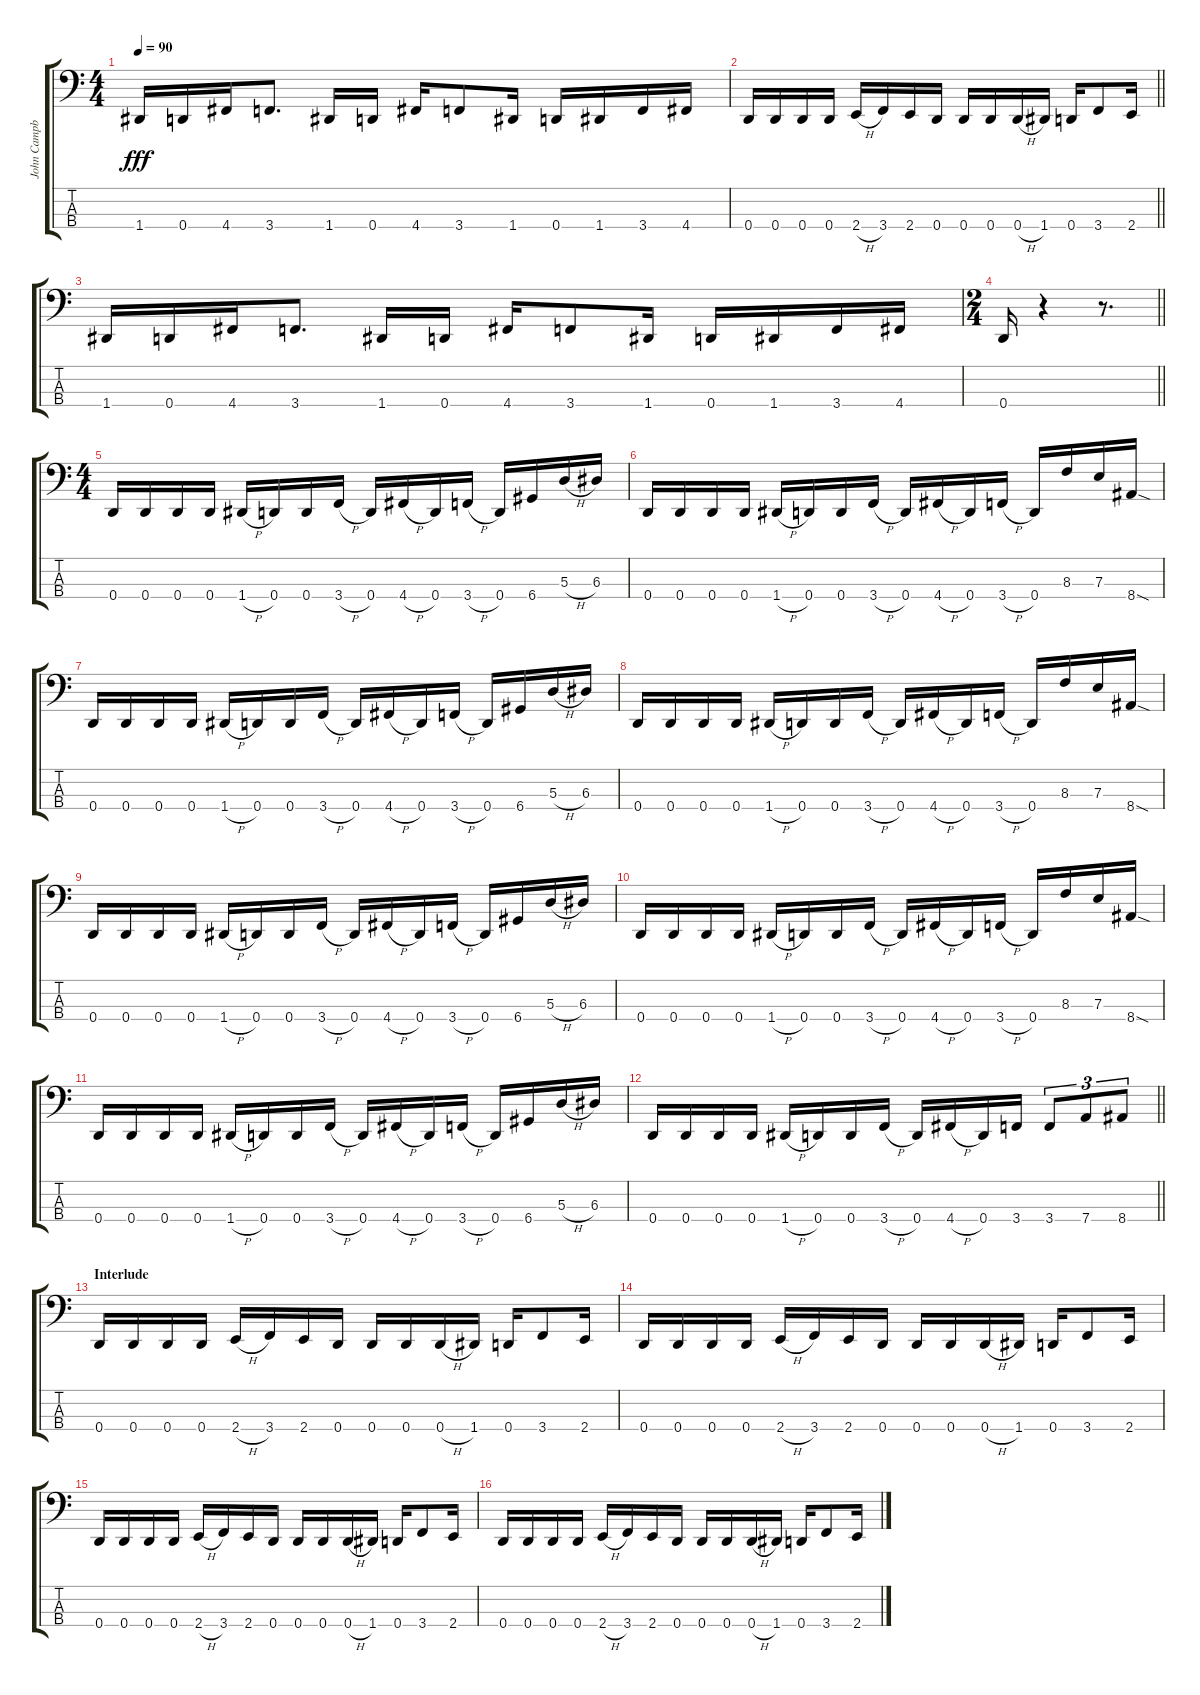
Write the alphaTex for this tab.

\track ("John Campbell" "John Campb") {instrument electricbasspick}
\staff {score tabs}
\tuning (G2 D2 A1 D1) {hide}
\ts (4 4)
\tempo 90
\clef f4
\ks c
1.4.16{dy fff} 0.4.16 4.4.16 3.4.8{d} 1.4.16 0.4.16 4.4.16 3.4.8 1.4.16 0.4.16 1.4.16 3.4.16 4.4.16 |
\barLineRight lightlight
0.4.16 0.4.16 0.4.16 0.4.16 2.4{h}.16 3.4.16 2.4.16 0.4.16 0.4.16 0.4.16 0.4{h}.16 1.4.16 0.4.16 3.4.8 2.4.16 |
1.4.16 0.4.16 4.4.16 3.4.8{d} 1.4.16 0.4.16 4.4.16 3.4.8 1.4.16 0.4.16 1.4.16 3.4.16 4.4.16 |
\ts (2 4)
\barLineRight lightlight
0.4.16 r.4 r.8{d} |
\ts (4 4)
0.4.16 0.4.16 0.4.16 0.4.16 1.4{h}.16 0.4.16 0.4.16 3.4{h}.16 0.4.16 4.4{h}.16 0.4.16 3.4{h}.16 0.4.16 6.4.16 5.3{h}.16 6.3.16 |
0.4.16 0.4.16 0.4.16 0.4.16 1.4{h}.16 0.4.16 0.4.16 3.4{h}.16 0.4.16 4.4{h}.16 0.4.16 3.4{h}.16 0.4.16 8.3.16 7.3.16 8.4{sod}.16 |
0.4.16 0.4.16 0.4.16 0.4.16 1.4{h}.16 0.4.16 0.4.16 3.4{h}.16 0.4.16 4.4{h}.16 0.4.16 3.4{h}.16 0.4.16 6.4.16 5.3{h}.16 6.3.16 |
0.4.16 0.4.16 0.4.16 0.4.16 1.4{h}.16 0.4.16 0.4.16 3.4{h}.16 0.4.16 4.4{h}.16 0.4.16 3.4{h}.16 0.4.16 8.3.16 7.3.16 8.4{sod}.16 |
0.4.16 0.4.16 0.4.16 0.4.16 1.4{h}.16 0.4.16 0.4.16 3.4{h}.16 0.4.16 4.4{h}.16 0.4.16 3.4{h}.16 0.4.16 6.4.16 5.3{h}.16 6.3.16 |
0.4.16 0.4.16 0.4.16 0.4.16 1.4{h}.16 0.4.16 0.4.16 3.4{h}.16 0.4.16 4.4{h}.16 0.4.16 3.4{h}.16 0.4.16 8.3.16 7.3.16 8.4{sod}.16 |
0.4.16 0.4.16 0.4.16 0.4.16 1.4{h}.16 0.4.16 0.4.16 3.4{h}.16 0.4.16 4.4{h}.16 0.4.16 3.4{h}.16 0.4.16 6.4.16 5.3{h}.16 6.3.16 |
\barLineRight lightlight
0.4.16 0.4.16 0.4.16 0.4.16 1.4{h}.16 0.4.16 0.4.16 3.4{h}.16 0.4.16 4.4{h}.16 0.4.16 3.4.16 3.4.8{tu (3 2)} 7.4.8{tu (3 2)} 8.4.8{tu (3 2)} |
\section ("" "Interlude")
0.4.16 0.4.16 0.4.16 0.4.16 2.4{h}.16 3.4.16 2.4.16 0.4.16 0.4.16 0.4.16 0.4{h}.16 1.4.16 0.4.16 3.4.8 2.4.16 |
0.4.16 0.4.16 0.4.16 0.4.16 2.4{h}.16 3.4.16 2.4.16 0.4.16 0.4.16 0.4.16 0.4{h}.16 1.4.16 0.4.16 3.4.8 2.4.16 |
0.4.16 0.4.16 0.4.16 0.4.16 2.4{h}.16 3.4.16 2.4.16 0.4.16 0.4.16 0.4.16 0.4{h}.16 1.4.16 0.4.16 3.4.8 2.4.16 |
0.4.16 0.4.16 0.4.16 0.4.16 2.4{h}.16 3.4.16 2.4.16 0.4.16 0.4.16 0.4.16 0.4{h}.16 1.4.16 0.4.16 3.4.8 2.4.16
